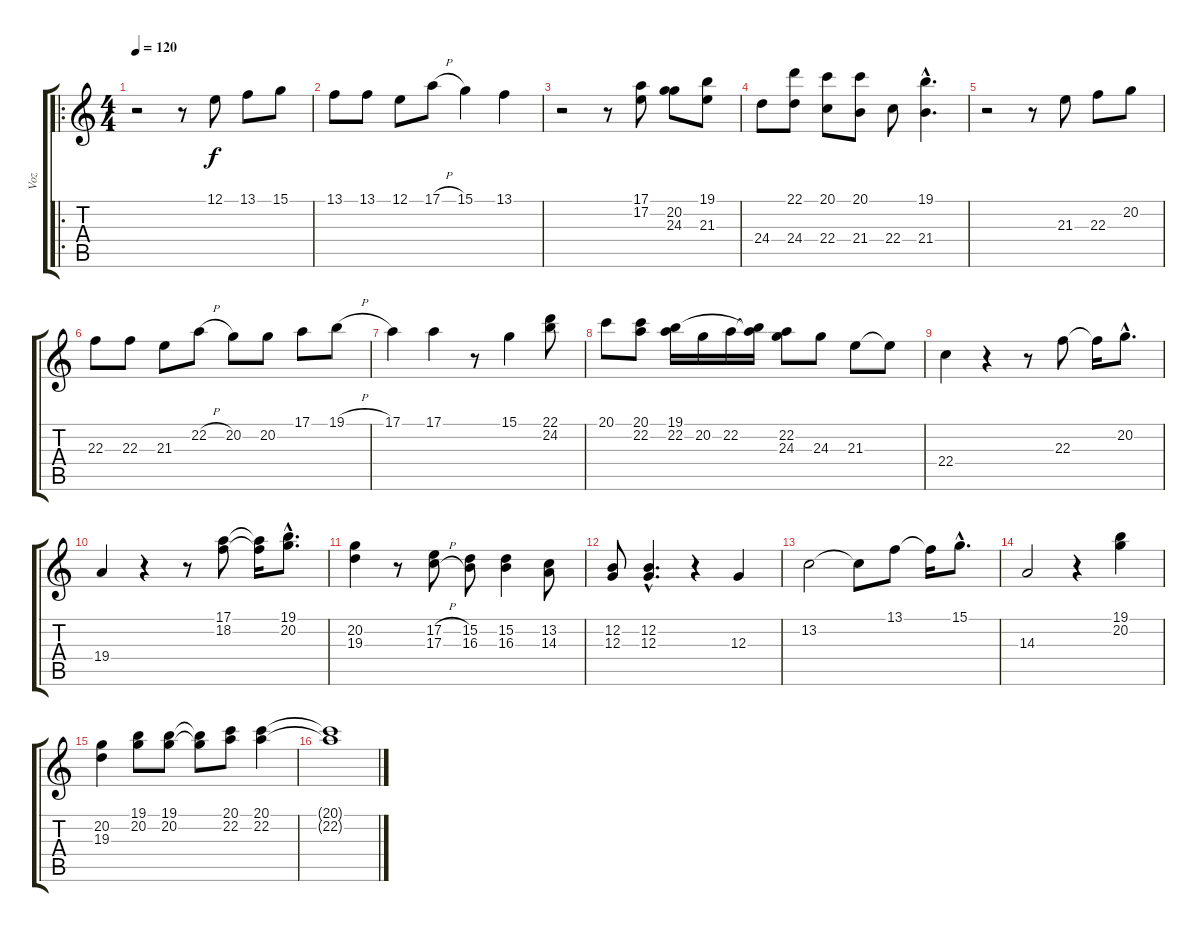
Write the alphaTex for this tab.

\track ("Voz" "Voz") {instrument choiraahs}
\staff {score tabs}
\tuning (E4 B3 G3 D3 A2 E2) {hide}
\ro
\ts (4 4)
\tempo 120
\clef g2
\ks c
r.2{dy f} r.8 12.1.8 13.1.8 15.1.8 |
13.1.8 13.1.8 12.1.8 17.1{h}.8 15.1.4 13.1.4 |
r.2 r.8 (17.1 17.2).8 (20.2 24.3).8 (19.1 21.3).8 |
24.4.8 (22.1 24.4).8 (20.1 22.4).8 (20.1 21.4).8 22.4.8 (19.1{hac} 21.4{hac}).4{d} |
r.2 r.8 21.3.8 22.3.8 20.2.8 |
22.3.8 22.3.8 21.3.8 22.2{h}.8 20.2.8 20.2.8 17.1.8 19.1{h}.8 |
17.1.4 17.1.4 r.8 15.1.4 (22.1 24.2).8 |
20.1.8 (20.1 22.2).8 (19.1 22.2).16 20.2.16 22.2.16 (19.1{t} 22.2{t}).16 (22.2 24.3).8 24.3.8 21.3.8 21.3{t}.8 |
22.4.4 r.4 r.8 22.3.8 22.3{t}.16 20.2{hac}.8{d} |
19.4.4 r.4 r.8 (17.1 18.2).8 (17.1{t} 18.2{t}).16 (19.1{hac} 20.2{hac}).8{d} |
(20.2 19.3).4 r.8 (17.2{h} 17.3{h}).8 (15.2 16.3).8 (15.2 16.3).4 (13.2 14.3).8 |
(12.2 12.3).8 (12.2{hac} 12.3{hac}).4{d} r.4 12.3.4 |
13.2.2 13.2{t}.8 13.1.8 13.1{t}.16 15.1{hac}.8{d} |
14.3.2 r.4 (19.1 20.2).4 |
(20.2 19.3).4 (19.1 20.2).8 (19.1 20.2).8 (19.1{t} 20.2{t}).8 (20.1 22.2).8 (20.1 22.2).4 |
(20.1{t} 22.2{t}).1
